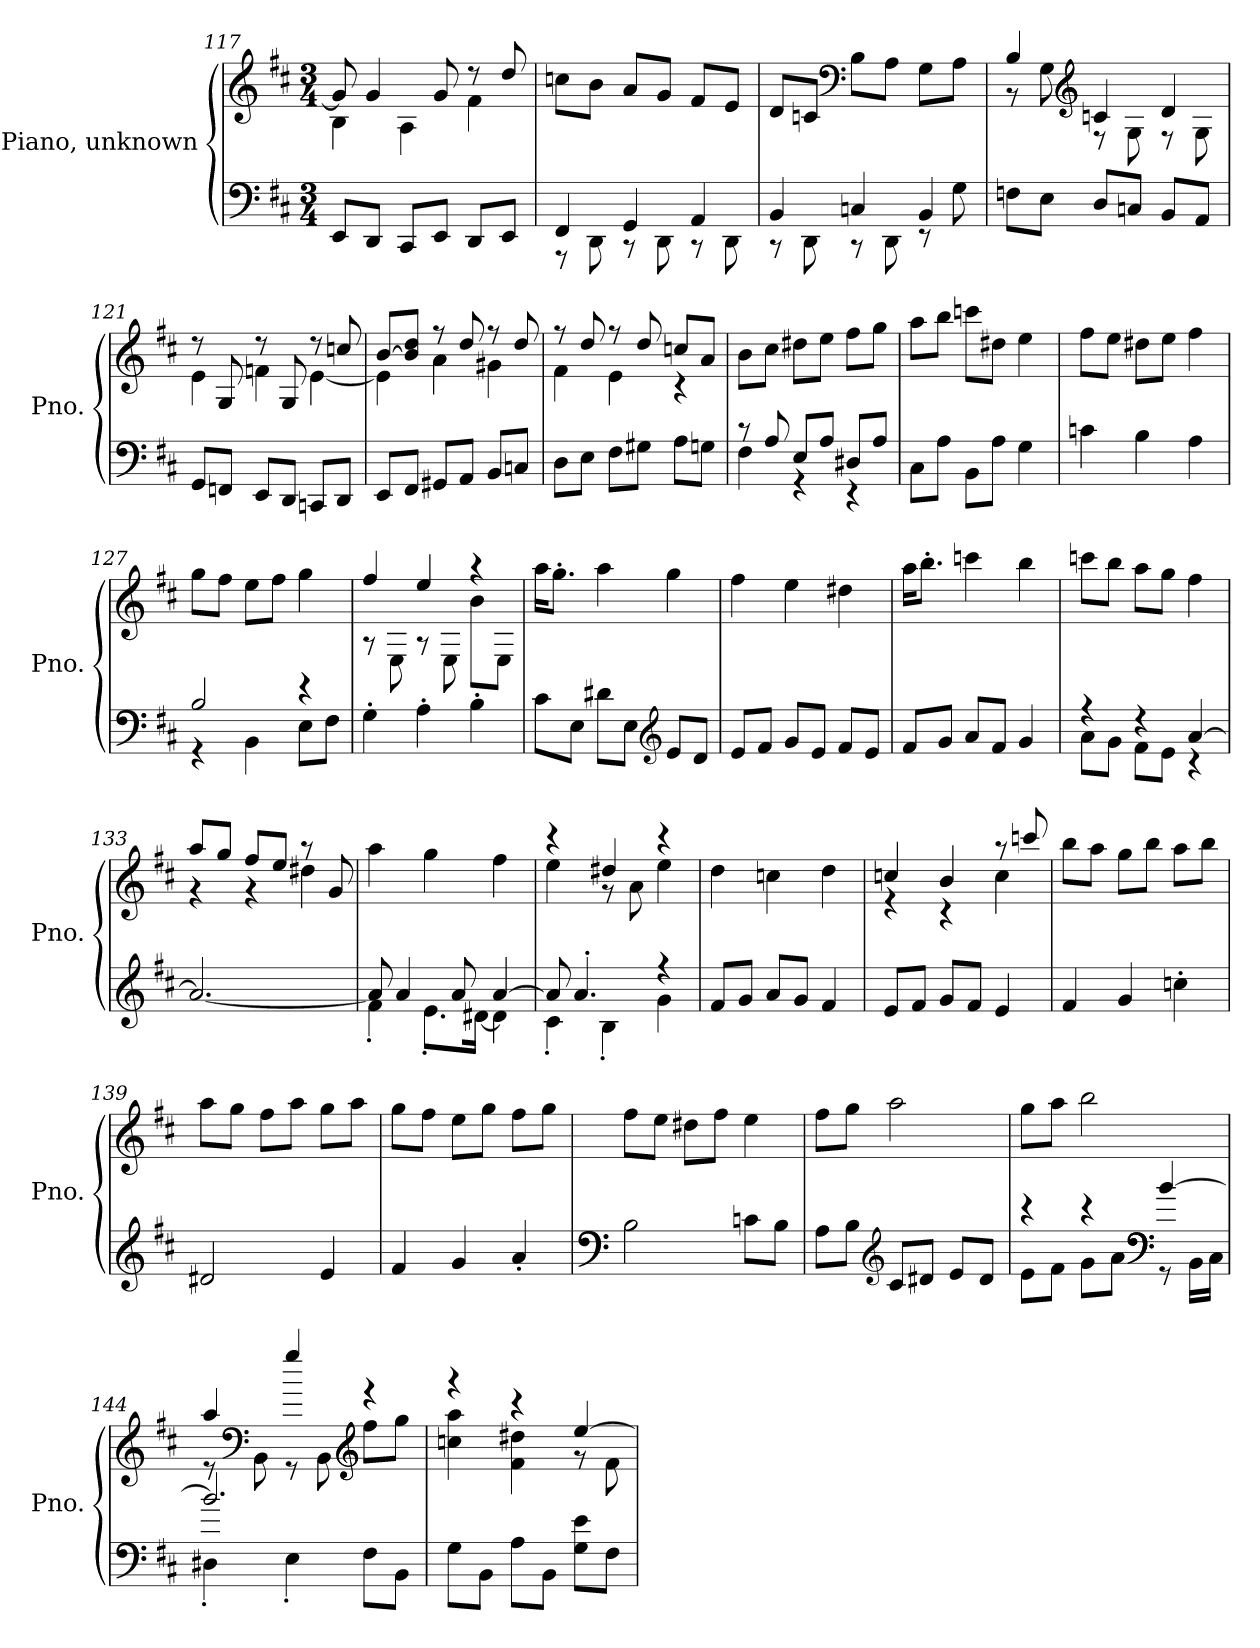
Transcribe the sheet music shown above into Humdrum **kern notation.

**kern	**kern
*part1	*part1
*staff2	*staff1
*I"Piano, unknown	*
*I'Pno.	*
*clefF4	*clefG2
*k[f#c#]	*k[f#c#]
*M3/4	*M3/4
=117	=117
*	*^
8EE/L	8g/]	4B\
8DD/J	4g/	.
8CC#/L	.	4A\
8EE/J	8g/	.
8DD/L	8r	4f#\
8EE/J	8dd/	.
*	*v	*v
!!LO:LB:g=z
=118	=118
*^	*
4FF#/	8r	8ccn\L
.	8DD\	8b\J
4GG/	8r	8a/L
.	8DD\	8g/J
4AA/	8r	8f#/L
.	8DD\	8e/J
=119	=119	=119
4BB/	8r	8d/L
.	8DD\	8cn/J
*	*	*clefF4
4Cn/	8r	8B\L
.	8DD\	8A\J
4BB/	8r	8G\L
.	8G\	8A\J
*v	*v	*
=120	=120
*	*^
8Fn\L	4B/	8r
8E\J	.	8G\
*	*clefG2	*
8D/L	4cn/	8r
8Cn/J	.	8G\
8BB/L	4d/	8r
8AA/J	.	8G\
=121	=121	=121
8GG/L	8r	4e\
8FFn/J	8G/	.
8EE/L	8r	4fn\
8DD/J	8G/	.
8CCn/L	8r	[4e\
8DD/J	8ccn/	.
!!LO:LB:g=z	!!
=122	=122	=122
8EE/L	[8b/L	4e\]
8FF#/J	8b/] 8dd/J	.
8GG#X/L	8r	4a\
8AA/J	8dd/	.
8BB/L	8r	4g#X\
8Cn/J	8dd/	.
=123	=123	=123
8D\L	8r	4f#\
8E\J	8dd/	.
8F#\L	8r	4e\
8G#X\J	8dd/	.
8A\L	8ccn/L	4r
8Gn\J	8a/J	.
*	*v	*v
=124	=124
*^	*
8r	4F#\	8b\L
8A/	.	8cc#\J
8E/L	4r	8dd#X\L
8A/J	.	8ee\J
8D#X/L	4r	8ff#\L
8A/J	.	8gg\J
*v	*v	*
=125	=125
8C#\L	8aa\L
8A\J	8bb\J
8BB\L	8cccn\L
8A\J	8dd#X\J
4G\	4ee\
=126	=126
4cn\	8ff#\L
.	8ee\J
4B\	8dd#X\L
.	8ee\J
4A\	4ff#\
!!LO:LB:g=z
=127	=127
*^	*
2B/	4r	8gg\L
.	.	8ff#\J
.	4BB\	8ee\L
.	.	8ff#\J
4r	8E\L	4gg\
.	8F#\J	.
*v	*v	*
=128	=128
*	*^
4G'\	4ff#/	8r
.	.	8E\
4A'\	4ee/	8r
.	.	8E\
4B'\	4r	8b\L
.	.	8E\J
*	*v	*v
=129	=129
8c#\L	16aa\KL
.	8.gg'\J
8E\J	.
8d#X\L	4aa\
8E\J	.
*clefG2	*
8e/L	4gg\
8d#/J	.
=130	=130
8e/L	4ff#\
8f#/J	.
8g/L	4ee\
8e/J	.
8f#/L	4dd#X\
8e/J	.
=131	=131
8f#/L	16aa\KL
.	8.bb'\J
8g/J	.
8a/L	4cccn\
8f#/J	.
4g/	4bb\
=132	=132
*^	*
4r	8a\L	8cccn\L
.	8g\J	8bb\J
4r	8f#\L	8aa\L
.	8e\J	8gg\J
[4a/	4r	4ff#\
*v	*v	*
!!LO:LB:g=z
=133	=133
*	*^
2.a/_	8aa/L	4r
.	8gg/J	.
.	8ff#/L	4r
.	8ee/J	.
.	8r	4dd#X\
.	8g/	.
*	*v	*v
=134	=134
*^	*
8a/]	4f#'\	4aa\
4a/	.	.
.	8.e'\L	4gg\
8a/	.	.
.	[16d#X\Jk	.
[4a/	4d#\]	4ff#\
=135	=135	=135
*	*	*^
8a/]	4c#'\	4r	4ee\
4.a'/	.	.	.
.	4B'\	4dd#X/	8r
.	.	.	8a\
4r	4g\	4r	4ee\
*v	*v	*	*
*	*v	*v
=136	=136
8f#/L	4dd\
8g/J	.
8a/L	4ccn\
8g/J	.
4f#/	4dd\
=137	=137
*	*^
8e/L	4ccn/	4r
8f#/J	.	.
8g/L	4b/	4r
8f#/J	.	.
4e/	8r	4cc\
.	8cccn/	.
*	*v	*v
!!LO:PB:g=z
=138	=138
4f#/	8bb\L
.	8aa\J
4g/	8gg\L
.	8bb\J
4ccn'\	8aa\L
.	8bb\J
=139	=139
2d#X/	8aa\L
.	8gg\J
.	8ff#\L
.	8aa\J
4e/	8gg\L
.	8aa\J
=140	=140
4f#/	8gg\L
.	8ff#\J
4g/	8ee\L
.	8gg\J
4a'/	8ff#\L
.	8gg\J
=141	=141
*clefF4	*
2B\	8ff#\L
.	8ee\J
.	8dd#X\L
.	8ff#\J
8cn\L	4ee\
8B\J	.
=142	=142
8A\L	8ff#\L
8B\J	8gg\J
*clefG2	*
8c#/L	2aa\
8d#X/J	.
8e/L	.
8d#/J	.
!!LO:LB:g=z
=143	=143
*^	*
4r	8e\L	8gg\L
.	8f#\J	8aa\J
4r	8g\L	2bb\
.	8a\J	.
*clefF4	*	*
[4b/	8r	.
.	16BB\LL	.
.	16C#\JJ	.
=144	=144	=144
*	*	*^
2.b/]	4D#X'\	4aa/	8r
*	*	*clefF4	*
.	.	.	8BB\
.	4E'\	4gg/	8r
.	.	.	8BB\
*	*	*clefG2	*
.	8F#\L	4r	8ff#\L
.	8BB\J	.	8gg\J
*v	*v	*	*
=145	=145	=145
8G\L	4r	4ccn\ 4aa\
8BB\J	.	.
8A\L	4r	4f#\ 4dd#X\
8BB\J	.	.
8G\ 8e\L	[4ee/	8r
8F#\J	.	8f#\
*	*v	*v
=	=
*-	*-
